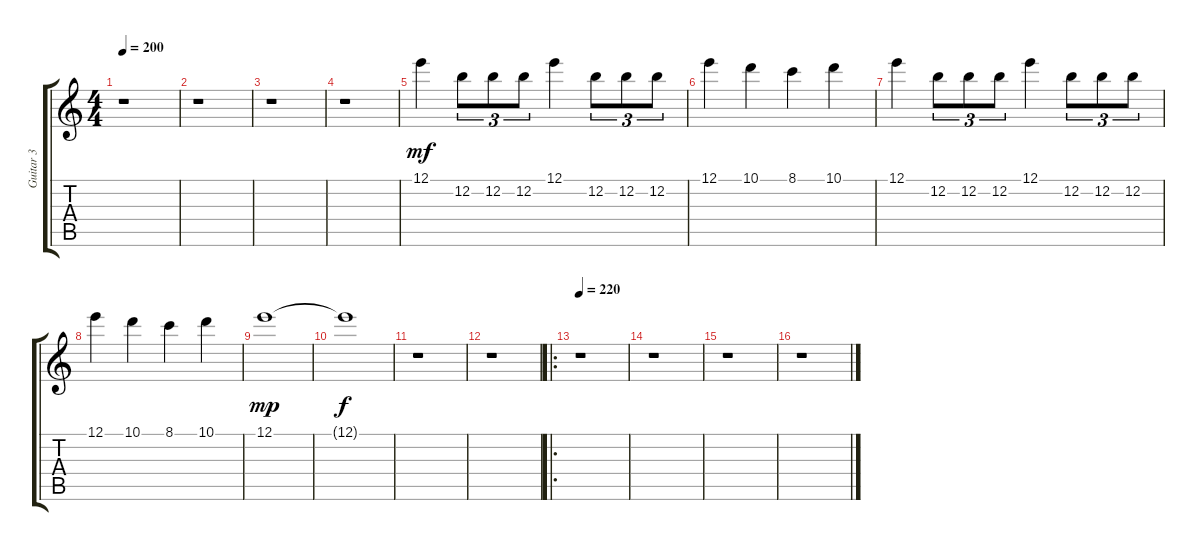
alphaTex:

\track ("Guitar 3" "Guitar 3") {instrument distortionguitar}
\staff {score tabs}
\tuning (E4 B3 G3 D3 A2 E2) {hide}
\ts (4 4)
\tempo 200
\clef g2
\ks c
r.1{dy f} |
r.1 |
r.1 |
r.1 |
12.1.4{dy mf} 12.2.8{tu (3 2)} 12.2.8{tu (3 2)} 12.2.8{tu (3 2)} 12.1.4 12.2.8{tu (3 2)} 12.2.8{tu (3 2)} 12.2.8{tu (3 2)} |
12.1.4 10.1.4 8.1.4 10.1.4 |
12.1.4 12.2.8{tu (3 2)} 12.2.8{tu (3 2)} 12.2.8{tu (3 2)} 12.1.4 12.2.8{tu (3 2)} 12.2.8{tu (3 2)} 12.2.8{tu (3 2)} |
12.1.4 10.1.4 8.1.4 10.1.4 |
12.1.1{dy mp} |
12.1{t}.1{dy f} |
r.1 |
r.1 |
\ro
\section ("" "")
\tempo 220
r.1 |
r.1 |
r.1 |
r.1
